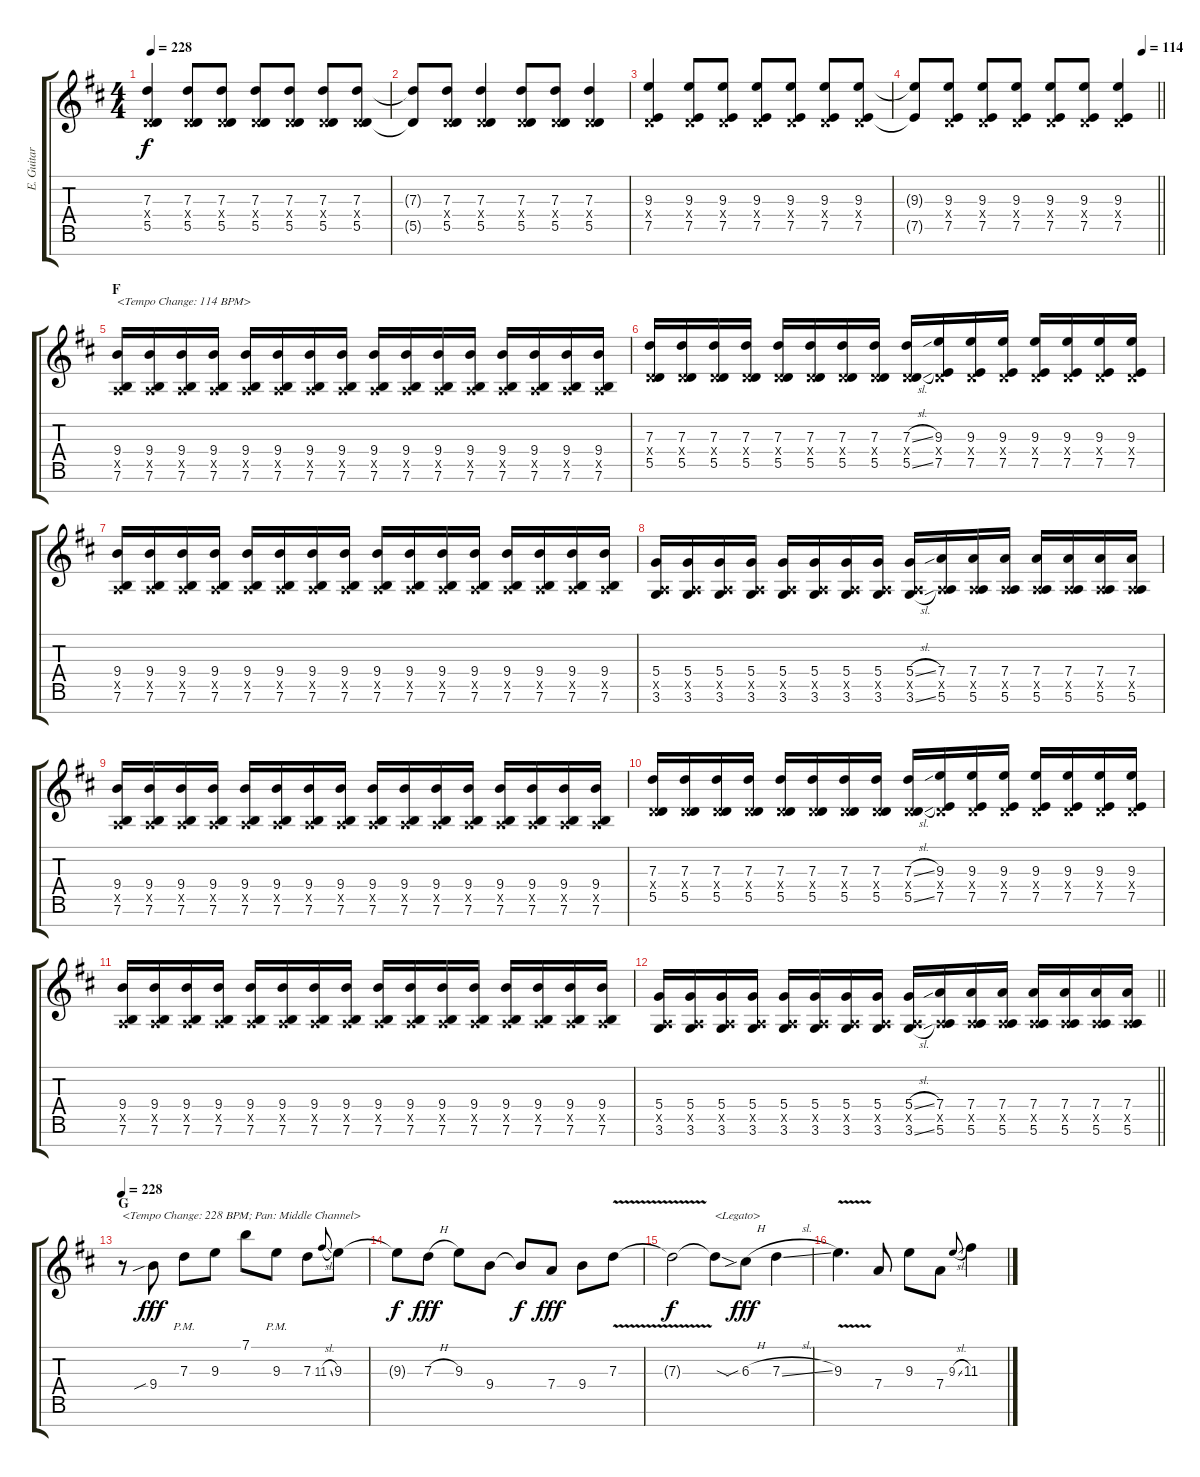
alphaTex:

\track ("E. Guitar I" "E. Guitar ") {instrument overdrivenguitar}
\staff {score tabs}
\tuning (E4 B3 G3 D3 A2 E2 B1) {hide}
\ts (4 4)
\tempo 228
\clef g2
\ks d
(7.3 0.4{x} 5.5).4{dy f} (7.3 0.4{x} 5.5).8 (7.3 0.4{x} 5.5).8 (7.3 0.4{x} 5.5).8 (7.3 0.4{x} 5.5).8 (7.3 0.4{x} 5.5).8 (7.3 0.4{x} 5.5).8 |
(7.3{t} 5.5{t}).8 (7.3 0.4{x} 5.5).8 (7.3 0.4{x} 5.5).4 (7.3 0.4{x} 5.5).8 (7.3 0.4{x} 5.5).8 (7.3 0.4{x} 5.5).4 |
(9.3 0.4{x} 7.5).4 (9.3 0.4{x} 7.5).8 (9.3 0.4{x} 7.5).8 (9.3 0.4{x} 7.5).8 (9.3 0.4{x} 7.5).8 (9.3 0.4{x} 7.5).8 (9.3 0.4{x} 7.5).8 |
\tempo (114 0.9375)
\barLineRight lightlight
(9.3{t} 7.5{t}).8 (9.3 0.4{x} 7.5).8 (9.3 0.4{x} 7.5).8 (9.3 0.4{x} 7.5).8 (9.3 0.4{x} 7.5).8 (9.3 0.4{x} 7.5).8 (9.3 0.4{x} 7.5).4 |
\section ("" "F")
(9.4 0.5{x} 7.6).16{txt "<Tempo Change: 114 BPM>"} (9.4 0.5{x} 7.6).16 (9.4 0.5{x} 7.6).16 (9.4 0.5{x} 7.6).16 (9.4 0.5{x} 7.6).16 (9.4 0.5{x} 7.6).16 (9.4 0.5{x} 7.6).16 (9.4 0.5{x} 7.6).16 (9.4 0.5{x} 7.6).16 (9.4 0.5{x} 7.6).16 (9.4 0.5{x} 7.6).16 (9.4 0.5{x} 7.6).16 (9.4 0.5{x} 7.6).16 (9.4 0.5{x} 7.6).16 (9.4 0.5{x} 7.6).16 (9.4 0.5{x} 7.6).16 |
(7.3 0.4{x} 5.5).16 (7.3 0.4{x} 5.5).16 (7.3 0.4{x} 5.5).16 (7.3 0.4{x} 5.5).16 (7.3 0.4{x} 5.5).16 (7.3 0.4{x} 5.5).16 (7.3 0.4{x} 5.5).16 (7.3 0.4{x} 5.5).16 (7.3{sl} 0.4{x} 5.5{sl}).16 (9.3 0.4{x} 7.5).16 (9.3 0.4{x} 7.5).16 (9.3 0.4{x} 7.5).16 (9.3 0.4{x} 7.5).16 (9.3 0.4{x} 7.5).16 (9.3 0.4{x} 7.5).16 (9.3 0.4{x} 7.5).16 |
(9.4 0.5{x} 7.6).16 (9.4 0.5{x} 7.6).16 (9.4 0.5{x} 7.6).16 (9.4 0.5{x} 7.6).16 (9.4 0.5{x} 7.6).16 (9.4 0.5{x} 7.6).16 (9.4 0.5{x} 7.6).16 (9.4 0.5{x} 7.6).16 (9.4 0.5{x} 7.6).16 (9.4 0.5{x} 7.6).16 (9.4 0.5{x} 7.6).16 (9.4 0.5{x} 7.6).16 (9.4 0.5{x} 7.6).16 (9.4 0.5{x} 7.6).16 (9.4 0.5{x} 7.6).16 (9.4 0.5{x} 7.6).16 |
(5.4 0.5{x} 3.6).16 (5.4 0.5{x} 3.6).16 (5.4 0.5{x} 3.6).16 (5.4 0.5{x} 3.6).16 (5.4 0.5{x} 3.6).16 (5.4 0.5{x} 3.6).16 (5.4 0.5{x} 3.6).16 (5.4 0.5{x} 3.6).16 (5.4{sl} 0.5{x} 3.6{sl}).16 (7.4 0.5{x} 5.6).16 (7.4 0.5{x} 5.6).16 (7.4 0.5{x} 5.6).16 (7.4 0.5{x} 5.6).16 (7.4 0.5{x} 5.6).16 (7.4 0.5{x} 5.6).16 (7.4 0.5{x} 5.6).16 |
(9.4 0.5{x} 7.6).16 (9.4 0.5{x} 7.6).16 (9.4 0.5{x} 7.6).16 (9.4 0.5{x} 7.6).16 (9.4 0.5{x} 7.6).16 (9.4 0.5{x} 7.6).16 (9.4 0.5{x} 7.6).16 (9.4 0.5{x} 7.6).16 (9.4 0.5{x} 7.6).16 (9.4 0.5{x} 7.6).16 (9.4 0.5{x} 7.6).16 (9.4 0.5{x} 7.6).16 (9.4 0.5{x} 7.6).16 (9.4 0.5{x} 7.6).16 (9.4 0.5{x} 7.6).16 (9.4 0.5{x} 7.6).16 |
(7.3 0.4{x} 5.5).16 (7.3 0.4{x} 5.5).16 (7.3 0.4{x} 5.5).16 (7.3 0.4{x} 5.5).16 (7.3 0.4{x} 5.5).16 (7.3 0.4{x} 5.5).16 (7.3 0.4{x} 5.5).16 (7.3 0.4{x} 5.5).16 (7.3{sl} 0.4{x} 5.5{sl}).16 (9.3 0.4{x} 7.5).16 (9.3 0.4{x} 7.5).16 (9.3 0.4{x} 7.5).16 (9.3 0.4{x} 7.5).16 (9.3 0.4{x} 7.5).16 (9.3 0.4{x} 7.5).16 (9.3 0.4{x} 7.5).16 |
(9.4 0.5{x} 7.6).16 (9.4 0.5{x} 7.6).16 (9.4 0.5{x} 7.6).16 (9.4 0.5{x} 7.6).16 (9.4 0.5{x} 7.6).16 (9.4 0.5{x} 7.6).16 (9.4 0.5{x} 7.6).16 (9.4 0.5{x} 7.6).16 (9.4 0.5{x} 7.6).16 (9.4 0.5{x} 7.6).16 (9.4 0.5{x} 7.6).16 (9.4 0.5{x} 7.6).16 (9.4 0.5{x} 7.6).16 (9.4 0.5{x} 7.6).16 (9.4 0.5{x} 7.6).16 (9.4 0.5{x} 7.6).16 |
\barLineRight lightlight
(5.4 0.5{x} 3.6).16 (5.4 0.5{x} 3.6).16 (5.4 0.5{x} 3.6).16 (5.4 0.5{x} 3.6).16 (5.4 0.5{x} 3.6).16 (5.4 0.5{x} 3.6).16 (5.4 0.5{x} 3.6).16 (5.4 0.5{x} 3.6).16 (5.4{sl} 0.5{x} 3.6{sl}).16 (7.4 0.5{x} 5.6).16 (7.4 0.5{x} 5.6).16 (7.4 0.5{x} 5.6).16 (7.4 0.5{x} 5.6).16 (7.4 0.5{x} 5.6).16 (7.4 0.5{x} 5.6).16 (7.4 0.5{x} 5.6).16 |
\section ("" "G")
\tempo 228
r.8{txt "<Tempo Change: 228 BPM; Pan: Middle Channel>" balance 8} 9.4{sib}.8{dy fff} 7.3{pm}.8 9.3.8 7.1.8 9.3{pm}.8 7.3.8 11.3{sl}.8{gr onbeat} 9.3.8 |
9.3{t}.8{dy f} 7.3{h}.8{dy fff} 9.3.8 9.4.8 9.4{t}.8{dy f} 7.4.8{dy fff} 9.4.8 7.3{v}.8 |
7.3{t}.2{dy f} 7.3{sod t}.8{txt "<Legato>"} 6.3{sib h}.8{dy fff} 7.3{sl}.4 |
9.3{v}.4{d} 7.4.8 9.3.8 7.4.8 9.3{sl}.8{gr onbeat} 11.3.4
